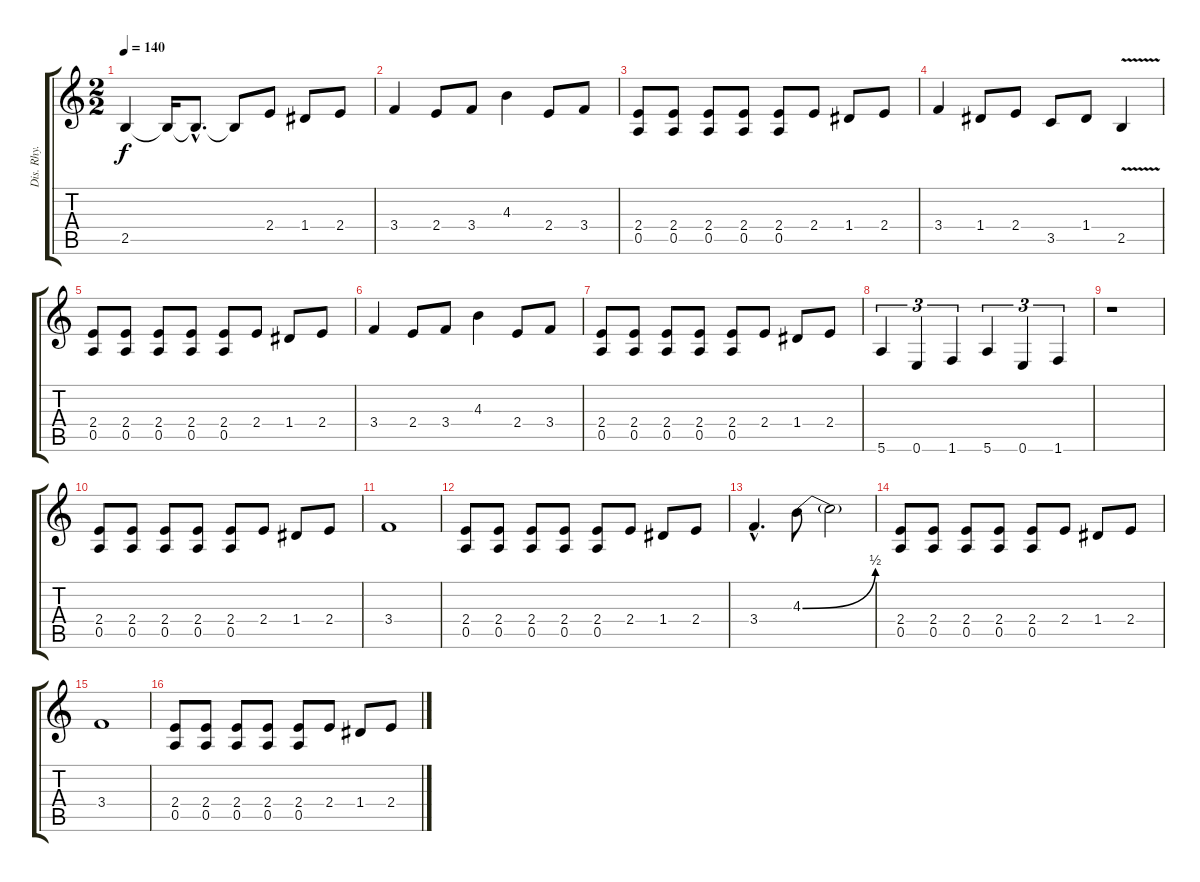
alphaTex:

\track ("Dis. Rhy." "Dis. Rhy.") {instrument distortionguitar}
\staff {score tabs}
\tuning (E4 B3 G3 D3 A2 E2) {hide}
\ts (2 2)
\tempo 140
\clef g2
\ks c
2.5{t}.4{dy f} 2.5{t}.16 2.5{hac t}.8{d} 2.5{t}.8 2.4.8 1.4.8 2.4.8 |
3.4.4 2.4.8 3.4.8 4.3.4 2.4.8 3.4.8 |
(2.4 0.5).8 (2.4 0.5).8 (2.4 0.5).8 (2.4 0.5).8 (2.4 0.5).8 2.4.8 1.4.8 2.4.8 |
3.4.4 1.4.8 2.4.8 3.5.8 1.4.8 2.5{v}.4 |
(2.4 0.5).8 (2.4 0.5).8 (2.4 0.5).8 (2.4 0.5).8 (2.4 0.5).8 2.4.8 1.4.8 2.4.8 |
3.4.4 2.4.8 3.4.8 4.3.4 2.4.8 3.4.8 |
(2.4 0.5).8 (2.4 0.5).8 (2.4 0.5).8 (2.4 0.5).8 (2.4 0.5).8 2.4.8 1.4.8 2.4.8 |
5.6.4{tu (3 2)} 0.6.4{tu (3 2)} 1.6.4{tu (3 2)} 5.6.4{tu (3 2)} 0.6.4{tu (3 2)} 1.6.4{tu (3 2)} |
r.1 |
(2.4 0.5).8 (2.4 0.5).8 (2.4 0.5).8 (2.4 0.5).8 (2.4 0.5).8 2.4.8 1.4.8 2.4.8 |
3.4.1 |
(2.4 0.5).8 (2.4 0.5).8 (2.4 0.5).8 (2.4 0.5).8 (2.4 0.5).8 2.4.8 1.4.8 2.4.8 |
3.4{hac}.4{d} 4.3{be (bend 0 0 60 2)}.8 4.3{t}.2 |
(2.4 0.5).8 (2.4 0.5).8 (2.4 0.5).8 (2.4 0.5).8 (2.4 0.5).8 2.4.8 1.4.8 2.4.8 |
3.4.1 |
(2.4 0.5).8 (2.4 0.5).8 (2.4 0.5).8 (2.4 0.5).8 (2.4 0.5).8 2.4.8 1.4.8 2.4.8
